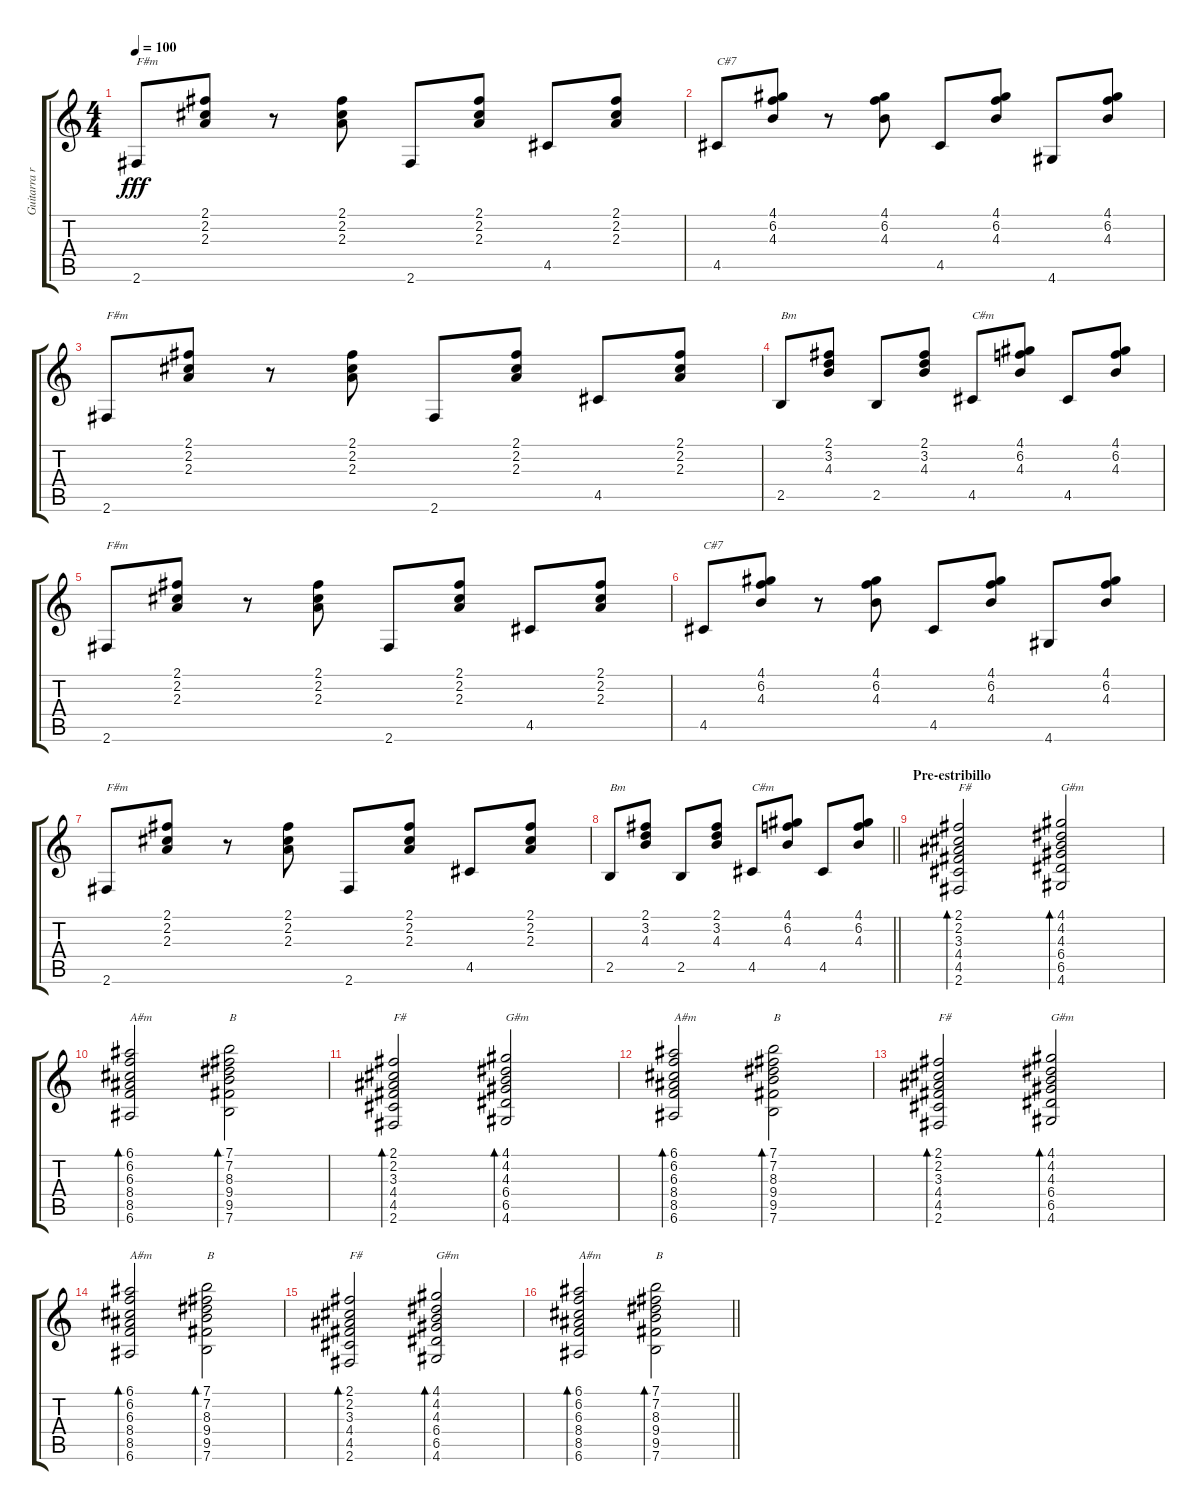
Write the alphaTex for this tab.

\track ("Guitarra rítmica" "Guitarra r") {instrument acousticguitarnylon}
\staff {score tabs}
\tuning (E4 B3 G3 D3 A2 E2) {hide}
\ts (4 4)
\tempo 100
\clef g2
\ks c
2.6.8{txt "F#m" dy fff} (2.1 2.2 2.3).8 r.8 (2.1 2.2 2.3).8 2.6.8 (2.1 2.2 2.3).8 4.5.8 (2.1 2.2 2.3).8 |
4.5.8{txt "C#7"} (4.1 6.2 4.3).8 r.8 (4.1 6.2 4.3).8 4.5.8 (4.1 6.2 4.3).8 4.6.8 (4.1 6.2 4.3).8 |
2.6.8{txt "F#m"} (2.1 2.2 2.3).8 r.8 (2.1 2.2 2.3).8 2.6.8 (2.1 2.2 2.3).8 4.5.8 (2.1 2.2 2.3).8 |
2.5.8{txt "Bm"} (2.1 3.2 4.3).8 2.5.8 (2.1 3.2 4.3).8 4.5.8{txt "C#m"} (4.1 6.2 4.3).8 4.5.8 (4.1 6.2 4.3).8 |
2.6.8{txt "F#m"} (2.1 2.2 2.3).8 r.8 (2.1 2.2 2.3).8 2.6.8 (2.1 2.2 2.3).8 4.5.8 (2.1 2.2 2.3).8 |
4.5.8{txt "C#7"} (4.1 6.2 4.3).8 r.8 (4.1 6.2 4.3).8 4.5.8 (4.1 6.2 4.3).8 4.6.8 (4.1 6.2 4.3).8 |
2.6.8{txt "F#m"} (2.1 2.2 2.3).8 r.8 (2.1 2.2 2.3).8 2.6.8 (2.1 2.2 2.3).8 4.5.8 (2.1 2.2 2.3).8 |
\barLineRight lightlight
2.5.8{txt "Bm"} (2.1 3.2 4.3).8 2.5.8 (2.1 3.2 4.3).8 4.5.8{txt "C#m"} (4.1 6.2 4.3).8 4.5.8 (4.1 6.2 4.3).8 |
\section ("" "Pre-estribillo")
(2.1 2.2 3.3 4.4 4.5 2.6).2{bd 60 txt "F#"} (4.1 4.2 4.3 6.4 6.5 4.6).2{bd 60 txt "G#m"} |
(6.1 6.2 6.3 8.4 8.5 6.6).2{bd 60 txt "A#m"} (7.1 7.2 8.3 9.4 9.5 7.6).2{bd 60 txt "B"} |
(2.1 2.2 3.3 4.4 4.5 2.6).2{bd 60 txt "F#"} (4.1 4.2 4.3 6.4 6.5 4.6).2{bd 60 txt "G#m"} |
(6.1 6.2 6.3 8.4 8.5 6.6).2{bd 60 txt "A#m"} (7.1 7.2 8.3 9.4 9.5 7.6).2{bd 60 txt "B"} |
(2.1 2.2 3.3 4.4 4.5 2.6).2{bd 60 txt "F#"} (4.1 4.2 4.3 6.4 6.5 4.6).2{bd 60 txt "G#m"} |
(6.1 6.2 6.3 8.4 8.5 6.6).2{bd 60 txt "A#m"} (7.1 7.2 8.3 9.4 9.5 7.6).2{bd 60 txt "B"} |
(2.1 2.2 3.3 4.4 4.5 2.6).2{bd 60 txt "F#"} (4.1 4.2 4.3 6.4 6.5 4.6).2{bd 60 txt "G#m"} |
\barLineRight lightlight
(6.1 6.2 6.3 8.4 8.5 6.6).2{bd 60 txt "A#m"} (7.1 7.2 8.3 9.4 9.5 7.6).2{bd 60 txt "B"}
